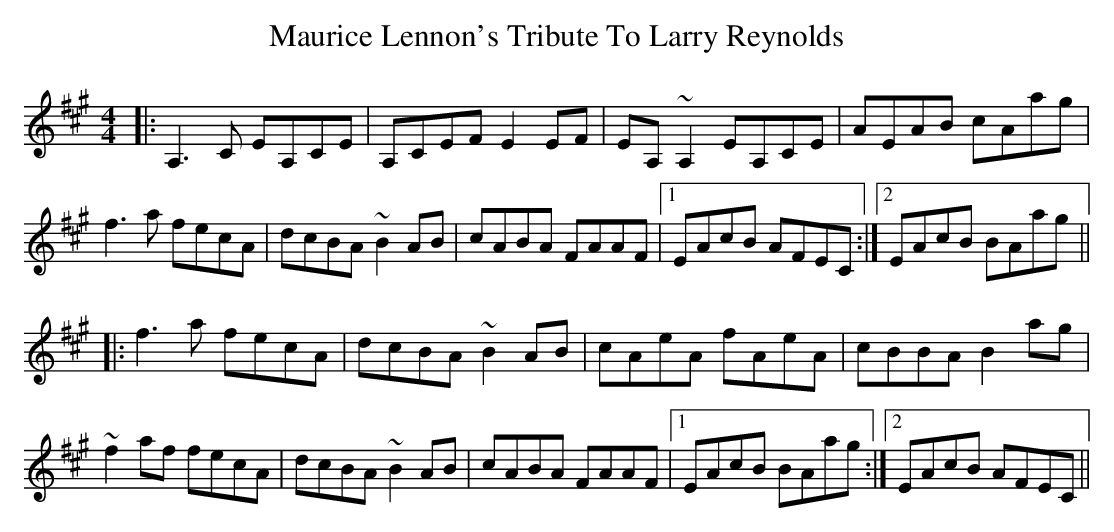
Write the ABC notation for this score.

X:1
T: Maurice Lennon's Tribute To Larry Reynolds
M: 4/4
L: 1/8
K: Amaj
|:A,3C EA,CE|A,CEF E2EF|EA,~A,2 EA,CE|AEAB cAag|
f3a fecA|dcBA ~B2AB|cABA FAAF|1 EAcB AFEC:|2 EAcB BAag||
|:f3a fecA|dcBA ~B2AB|cAeA fAeA|cBBA B2ag|
~f2af fecA|dcBA ~B2AB|cABA FAAF|1 EAcB BAag:|2 EAcB AFEC||
